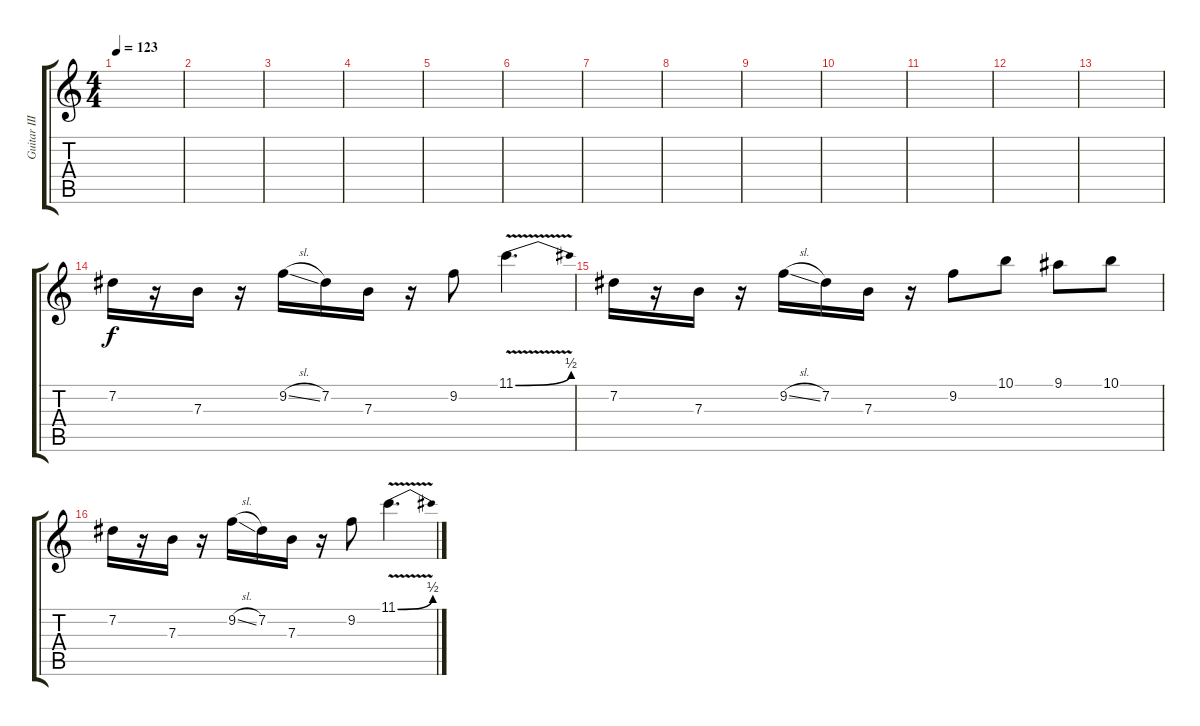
\track ("Guitar III" "Guitar III") {instrument distortionguitar}
\staff {score tabs}
\tuning (Db4 Ab3 E3 B2 Gb2 B1) {hide}
\ts (4 4)
\tempo 123
\clef g2
\ks c
|
|
|
|
|
|
|
|
|
|
|
|
|
7.2.16 r.16 7.3.16 r.16 9.2{sl}.16 7.2.16 7.3.16 r.16 9.2.8 11.1{be (bend 0 0 60 2) v}.4{d} |
7.2.16 r.16 7.3.16 r.16 9.2{sl}.16 7.2.16 7.3.16 r.16 9.2.8 10.1.8 9.1.8 10.1.8 |
7.2.16 r.16 7.3.16 r.16 9.2{sl}.16 7.2.16 7.3.16 r.16 9.2.8 11.1{be (bend 0 0 60 2) v}.4{d}
